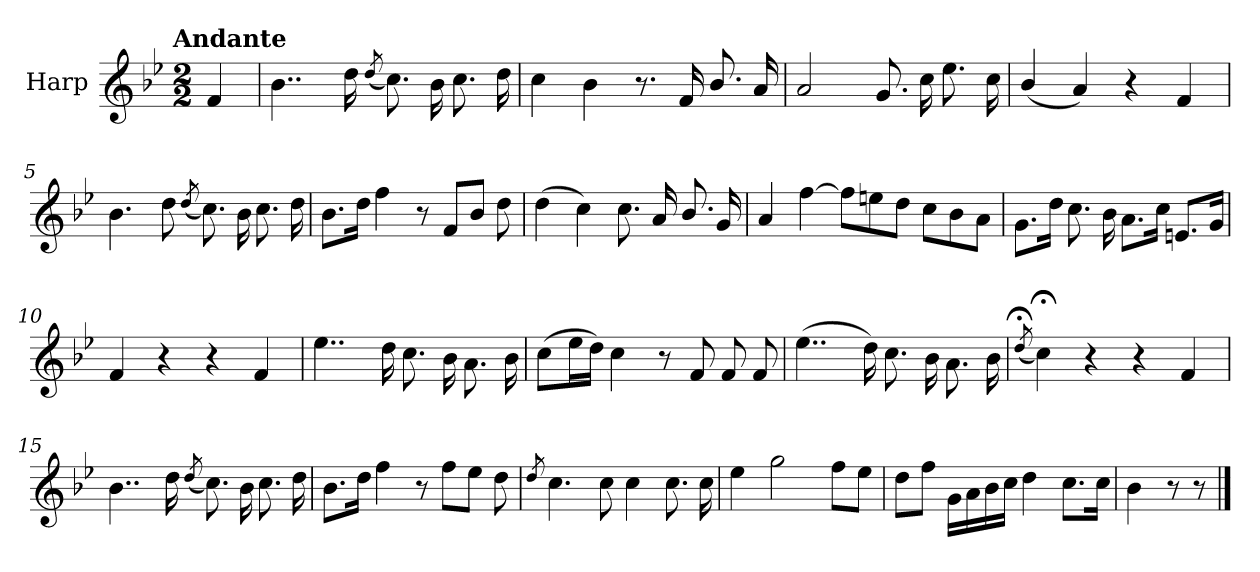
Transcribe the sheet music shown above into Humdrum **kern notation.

**kern
*part1
*staff1
*I"Harp
*I'Hrp.
*clefG2
*k[b-e-]
!!LO:TX:omd:t=Andante
*M2/2
*MM92
=
4f/
=1
4..b-\
16dd\
(<8qdd/
8.cc\)
16b-\
8.cc\
16dd\
=2
4cc\
4b-\
8.r
16f/
8.b-/
16a/
=3
2a/
8.g/
16cc\
8.ee-\
16cc\
=4
(<4b-/
4a/)
4r
4f/
=5
4.b-\
8dd\
(<8qdd/
8.cc\)
16b-\
8.cc\
16dd\
!!LO:LB:g=z
=6
8.b-\L
16dd\Jk
4ff\
8r
8f/L
8b-/J
8dd\
=7
(>4dd\
4cc\)
8.cc\
16a/
8.b-/
16g/
=8
4a/
[4ff\
8ff\L]
8een\
8dd\J
8cc\L
8b-\
8a\J
=9
8.g\L
16dd\Jk
8.cc\
16b-\
8.a\L
16cc\Jk
8.en/L
16g/Jk
=10
4f/
4r
4r
4f/
!!LO:LB:g=z
=11
4..ee-\
16dd\
8.cc\
16b-\
8.a\
16b-\
=12
(>8cc\L
16ee-\L
16dd\JJ)
4cc\
8r
8f/
8f/
8f/
=13
(>4..ee-\
16dd\)
8.cc\
16b-\
8.a\
16b-\
=14
(<8qdd;</
4cc;<\)
4r
4r
4f/
=15
4..b-\
16dd\
(<8qdd/
8.cc\)
16b-\
8.cc\
16dd\
!!LO:LB:g=z
=16
8.b-\L
16dd\Jk
4ff\
8r
8ff\L
8ee-\J
8dd\
=17
8qdd/
4.cc\
8cc\
4cc\
8.cc\
16cc\
=18
4ee-\
2gg\
8ff\L
8ee-\J
=19
8dd\L
8ff\J
16g\LL
16a\
16b-\
16cc\JJ
4dd\
8.cc\L
16cc\Jk
=20
4b-\
8r
8r
==
*-
